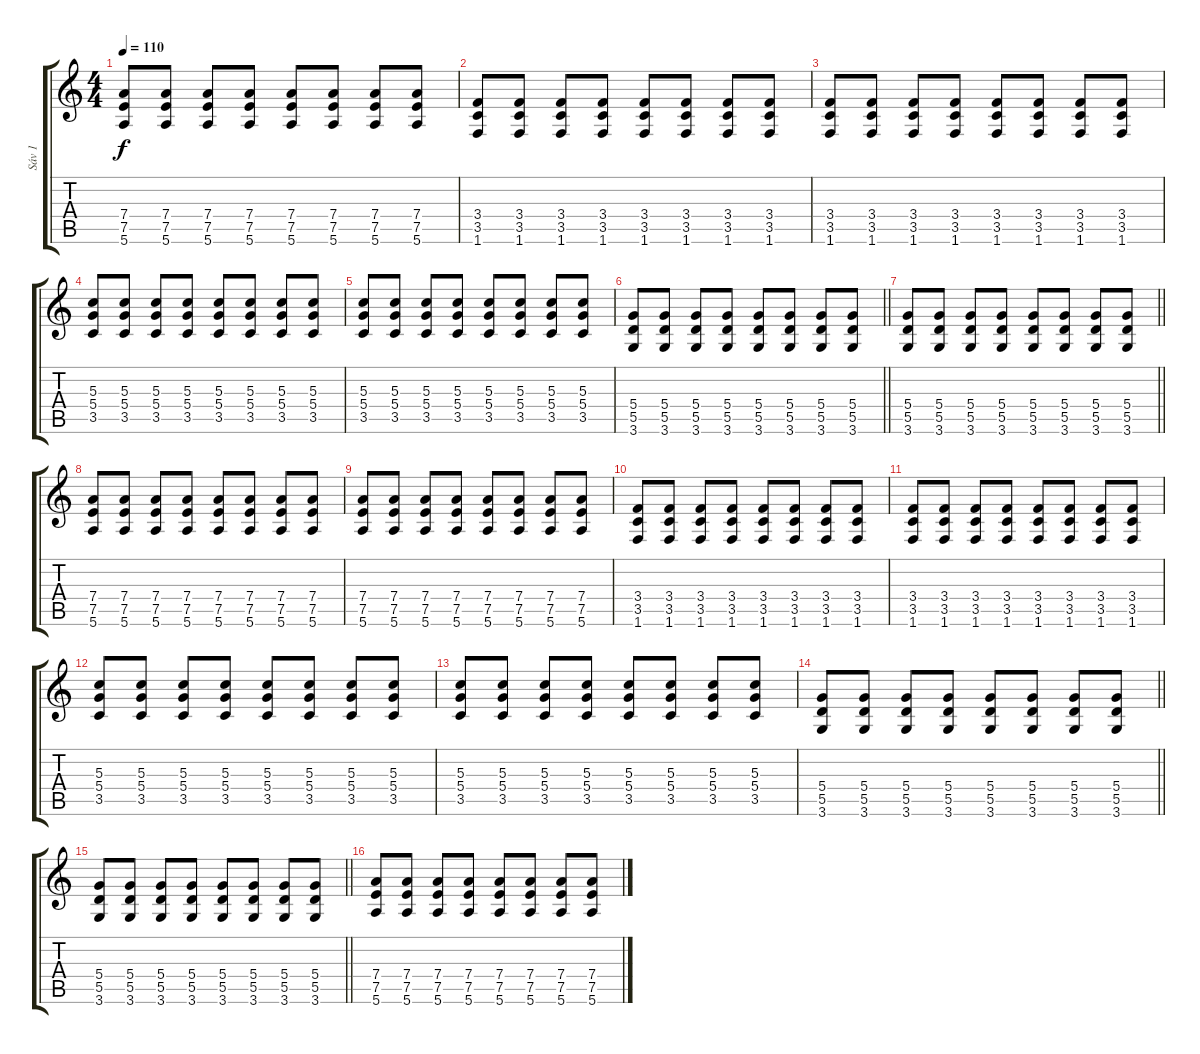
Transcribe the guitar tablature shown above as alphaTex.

\track ("Sáv 1" "Sáv 1") {instrument distortionguitar}
\staff {score tabs}
\tuning (E4 B3 G3 D3 A2 E2) {hide}
\ts (4 4)
\tempo 110
\clef g2
\ks c
(7.4 7.5 5.6).8{dy f} (7.4 7.5 5.6).8 (7.4 7.5 5.6).8 (7.4 7.5 5.6).8 (7.4 7.5 5.6).8 (7.4 7.5 5.6).8 (7.4 7.5 5.6).8 (7.4 7.5 5.6).8 |
(3.4 3.5 1.6).8 (3.4 3.5 1.6).8 (3.4 3.5 1.6).8 (3.4 3.5 1.6).8 (3.4 3.5 1.6).8 (3.4 3.5 1.6).8 (3.4 3.5 1.6).8 (3.4 3.5 1.6).8 |
(3.4 3.5 1.6).8 (3.4 3.5 1.6).8 (3.4 3.5 1.6).8 (3.4 3.5 1.6).8 (3.4 3.5 1.6).8 (3.4 3.5 1.6).8 (3.4 3.5 1.6).8 (3.4 3.5 1.6).8 |
(5.3 5.4 3.5).8 (5.3 5.4 3.5).8 (5.3 5.4 3.5).8 (5.3 5.4 3.5).8 (5.3 5.4 3.5).8 (5.3 5.4 3.5).8 (5.3 5.4 3.5).8 (5.3 5.4 3.5).8 |
(5.3 5.4 3.5).8 (5.3 5.4 3.5).8 (5.3 5.4 3.5).8 (5.3 5.4 3.5).8 (5.3 5.4 3.5).8 (5.3 5.4 3.5).8 (5.3 5.4 3.5).8 (5.3 5.4 3.5).8 |
\barLineRight lightlight
(5.4 5.5 3.6).8 (5.4 5.5 3.6).8 (5.4 5.5 3.6).8 (5.4 5.5 3.6).8 (5.4 5.5 3.6).8 (5.4 5.5 3.6).8 (5.4 5.5 3.6).8 (5.4 5.5 3.6).8 |
\barLineRight lightlight
(5.4 5.5 3.6).8 (5.4 5.5 3.6).8 (5.4 5.5 3.6).8 (5.4 5.5 3.6).8 (5.4 5.5 3.6).8 (5.4 5.5 3.6).8 (5.4 5.5 3.6).8 (5.4 5.5 3.6).8 |
(7.4 7.5 5.6).8 (7.4 7.5 5.6).8 (7.4 7.5 5.6).8 (7.4 7.5 5.6).8 (7.4 7.5 5.6).8 (7.4 7.5 5.6).8 (7.4 7.5 5.6).8 (7.4 7.5 5.6).8 |
(7.4 7.5 5.6).8 (7.4 7.5 5.6).8 (7.4 7.5 5.6).8 (7.4 7.5 5.6).8 (7.4 7.5 5.6).8 (7.4 7.5 5.6).8 (7.4 7.5 5.6).8 (7.4 7.5 5.6).8 |
(3.4 3.5 1.6).8 (3.4 3.5 1.6).8 (3.4 3.5 1.6).8 (3.4 3.5 1.6).8 (3.4 3.5 1.6).8 (3.4 3.5 1.6).8 (3.4 3.5 1.6).8 (3.4 3.5 1.6).8 |
(3.4 3.5 1.6).8 (3.4 3.5 1.6).8 (3.4 3.5 1.6).8 (3.4 3.5 1.6).8 (3.4 3.5 1.6).8 (3.4 3.5 1.6).8 (3.4 3.5 1.6).8 (3.4 3.5 1.6).8 |
(5.3 5.4 3.5).8 (5.3 5.4 3.5).8 (5.3 5.4 3.5).8 (5.3 5.4 3.5).8 (5.3 5.4 3.5).8 (5.3 5.4 3.5).8 (5.3 5.4 3.5).8 (5.3 5.4 3.5).8 |
(5.3 5.4 3.5).8 (5.3 5.4 3.5).8 (5.3 5.4 3.5).8 (5.3 5.4 3.5).8 (5.3 5.4 3.5).8 (5.3 5.4 3.5).8 (5.3 5.4 3.5).8 (5.3 5.4 3.5).8 |
\barLineRight lightlight
(5.4 5.5 3.6).8 (5.4 5.5 3.6).8 (5.4 5.5 3.6).8 (5.4 5.5 3.6).8 (5.4 5.5 3.6).8 (5.4 5.5 3.6).8 (5.4 5.5 3.6).8 (5.4 5.5 3.6).8 |
\barLineRight lightlight
(5.4 5.5 3.6).8 (5.4 5.5 3.6).8 (5.4 5.5 3.6).8 (5.4 5.5 3.6).8 (5.4 5.5 3.6).8 (5.4 5.5 3.6).8 (5.4 5.5 3.6).8 (5.4 5.5 3.6).8 |
(7.4 7.5 5.6).8 (7.4 7.5 5.6).8 (7.4 7.5 5.6).8 (7.4 7.5 5.6).8 (7.4 7.5 5.6).8 (7.4 7.5 5.6).8 (7.4 7.5 5.6).8 (7.4 7.5 5.6).8
